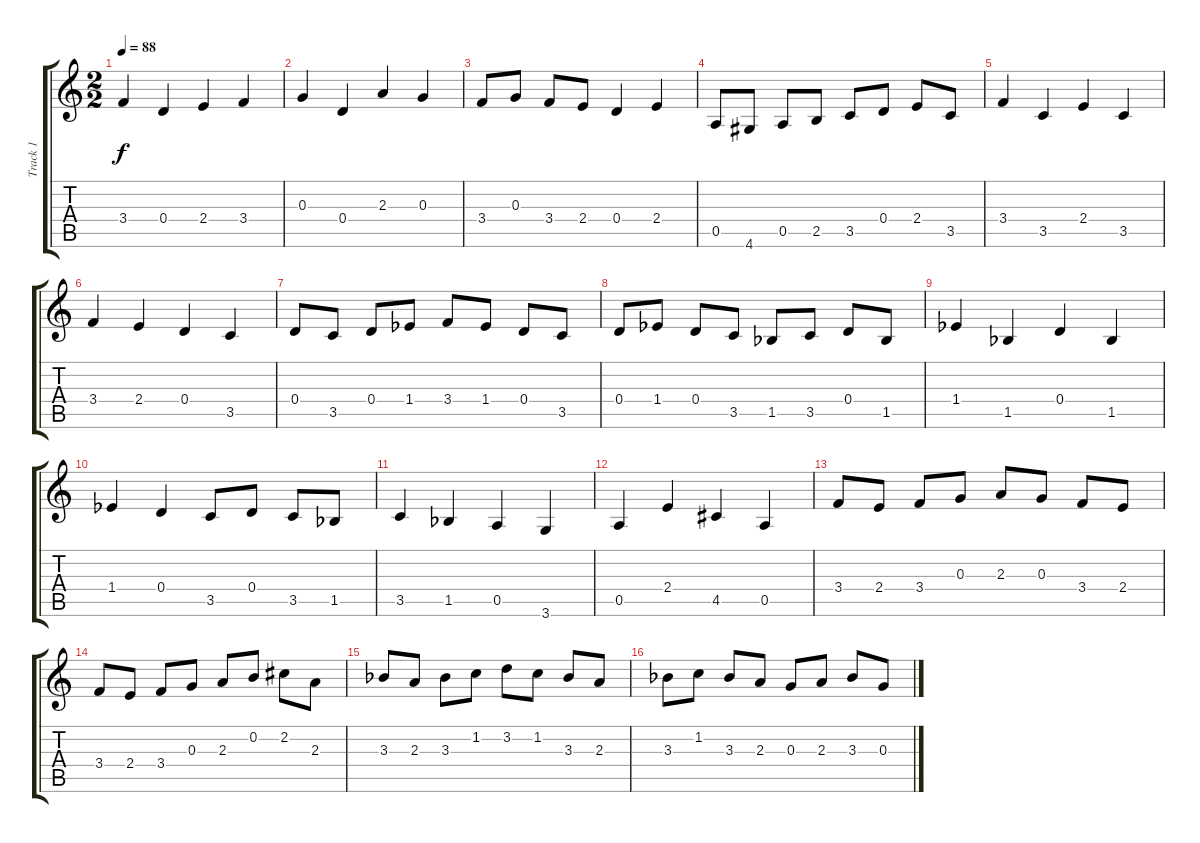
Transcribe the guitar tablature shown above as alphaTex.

\track ("Track 1" "Track 1") {instrument acousticguitarnylon}
\staff {score tabs}
\tuning (E4 B3 G3 D3 A2 E2) {hide}
\ts (2 2)
\tempo 88
\clef g2
\ks aminor
3.4.4{dy f} 0.4.4 2.4.4 3.4.4 |
0.3.4 0.4.4 2.3.4 0.3.4 |
3.4.8 0.3.8 3.4.8 2.4.8 0.4.4 2.4.4 |
0.5.8 4.6.8 0.5.8 2.5.8 3.5.8 0.4.8 2.4.8 3.5.8 |
3.4.4 3.5.4 2.4.4 3.5.4 |
3.4.4 2.4.4 0.4.4 3.5.4 |
0.4.8 3.5.8 0.4.8 1.4{acc b}.8 3.4.8 1.4{acc b}.8 0.4.8 3.5.8 |
0.4.8 1.4{acc b}.8 0.4.8 3.5.8 1.5{acc b}.8 3.5.8 0.4.8 1.5{acc b}.8 |
1.4{acc b}.4 1.5{acc b}.4 0.4.4 1.5{acc b}.4 |
1.4{acc b}.4 0.4.4 3.5.8 0.4.8 3.5.8 1.5{acc b}.8 |
3.5.4 1.5{acc b}.4 0.5.4 3.6.4 |
0.5.4 2.4.4 4.5.4 0.5.4 |
3.4.8 2.4.8 3.4.8 0.3.8 2.3.8 0.3.8 3.4.8 2.4.8 |
3.4.8 2.4.8 3.4.8 0.3.8 2.3.8 0.2.8 2.2.8 2.3.8 |
3.3{acc b}.8 2.3.8 3.3{acc b}.8 1.2.8 3.2.8 1.2.8 3.3{acc b}.8 2.3.8 |
3.3{acc b}.8 1.2.8 3.3{acc b}.8 2.3.8 0.3.8 2.3.8 3.3{acc b}.8 0.3.8
